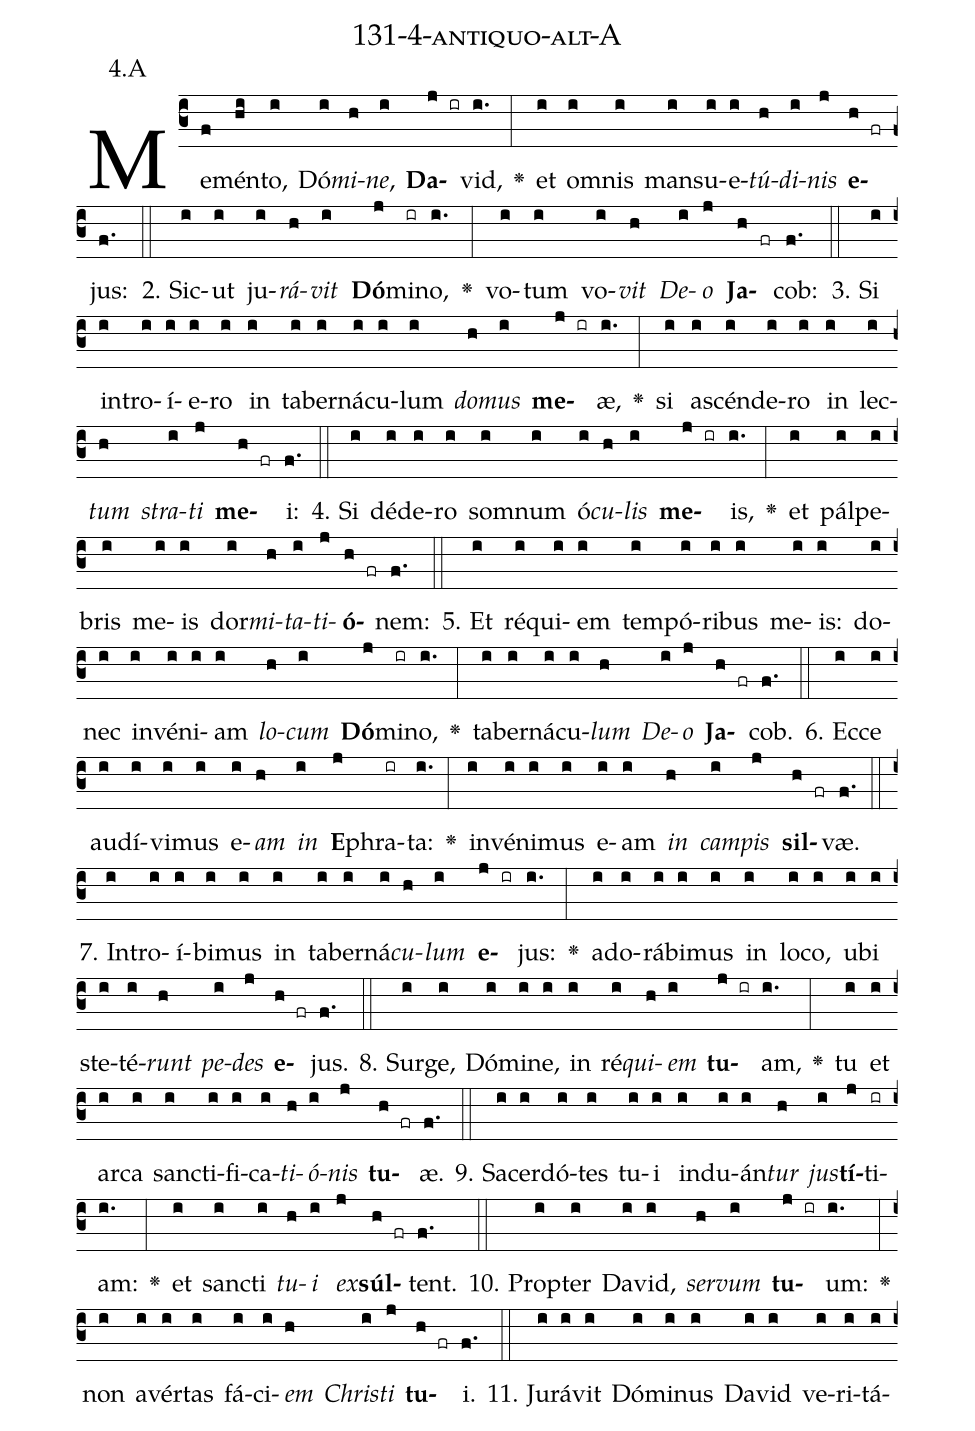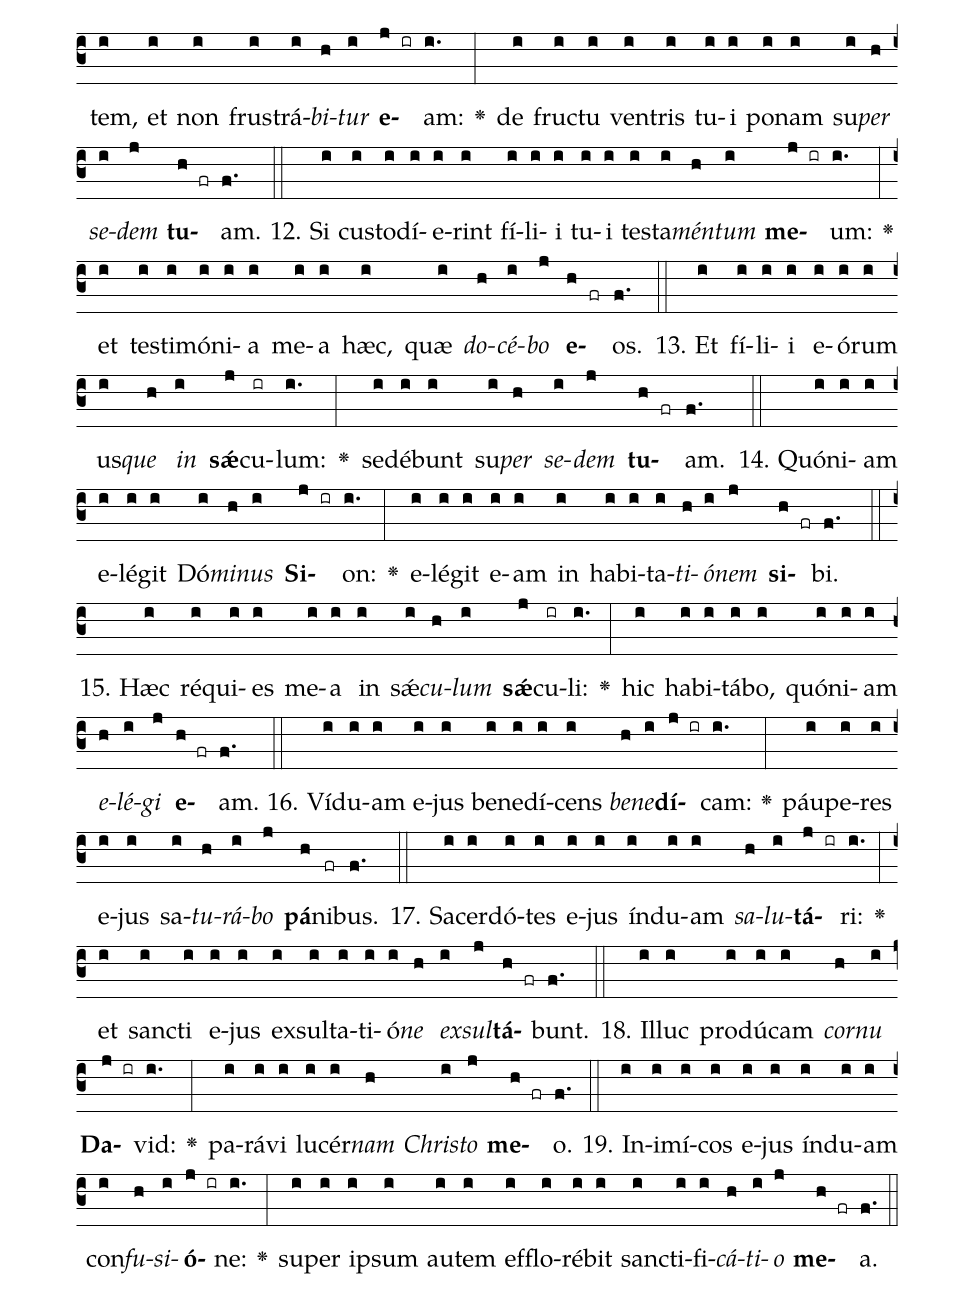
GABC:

name: 131-4-antiquo-alt-A;
annotation: 4.A;
%%
(c3)Me(f)mén(hi)to,(i) Dó(i)<i>mi</i>(h)<i>ne</i>,(i) <b>Da</b>(j ir)vid,(i.) <v>\greheightstar</v>(:) et(i) om(i)nis(i) man(i)su(i)e(i)<i>tú</i>(h)<i>di</i>(i)<i>nis</i>(j) <b>e</b>(h fr)jus:(f.) (::)
2. Sic(i)ut(i) ju(i)<i>rá</i>(h)<i>vit</i>(i) <b>Dó</b>(j)mi(ir)no,(i.) <v>\greheightstar</v>(:) vo(i)tum(i) vo(i)<i>vit</i>(h) <i>De</i>(i)<i>o</i>(j) <b>Ja</b>(h fr)cob:(f.) (::)
3. Si(i) in(i)tro(i)í(i)e(i)ro(i) in(i) ta(i)ber(i)ná(i)cu(i)lum(i) <i>do</i>(h)<i>mus</i>(i) <b>me</b>(j ir)æ,(i.) <v>\greheightstar</v>(:) si(i) a(i)scén(i)de(i)ro(i) in(i) lec(i)<i>tum</i>(h) <i>stra</i>(i)<i>ti</i>(j) <b>me</b>(h fr)i:(f.) (::)
4. Si(i) dé(i)de(i)ro(i) som(i)num(i) ó(i)<i>cu</i>(h)<i>lis</i>(i) <b>me</b>(j ir)is,(i.) <v>\greheightstar</v>(:) et(i) pál(i)pe(i)bris(i) me(i)is(i) dor(i)<i>mi</i>(h)<i>ta</i>(i)<i>ti</i>(j)<b>ó</b>(h fr)nem:(f.) (::)
5. Et(i) ré(i)qui(i)em(i) tem(i)pó(i)ri(i)bus(i) me(i)is:(i) do(i)nec(i) in(i)vé(i)ni(i)am(i) <i>lo</i>(h)<i>cum</i>(i) <b>Dó</b>(j)mi(ir)no,(i.) <v>\greheightstar</v>(:) ta(i)ber(i)ná(i)cu(i)<i>lum</i>(h) <i>De</i>(i)<i>o</i>(j) <b>Ja</b>(h fr)cob.(f.) (::)
6. Ec(i)ce(i) au(i)dí(i)vi(i)mus(i) e(i)<i>am</i>(h) <i>in</i>(i) <b>E</b>(j)phra(ir)ta:(i.) <v>\greheightstar</v>(:) in(i)vé(i)ni(i)mus(i) e(i)am(i) <i>in</i>(h) <i>cam</i>(i)<i>pis</i>(j) <b>sil</b>(h fr)væ.(f.) (::)
7. In(i)tro(i)í(i)bi(i)mus(i) in(i) ta(i)ber(i)ná(i)<i>cu</i>(h)<i>lum</i>(i) <b>e</b>(j ir)jus:(i.) <v>\greheightstar</v>(:) ad(i)o(i)rá(i)bi(i)mus(i) in(i) lo(i)co,(i) u(i)bi(i) ste(i)té(i)<i>runt</i>(h) <i>pe</i>(i)<i>des</i>(j) <b>e</b>(h fr)jus.(f.) (::)
8. Sur(i)ge,(i) Dó(i)mi(i)ne,(i) in(i) ré(i)<i>qui</i>(h)<i>em</i>(i) <b>tu</b>(j ir)am,(i.) <v>\greheightstar</v>(:) tu(i) et(i) ar(i)ca(i) sanc(i)ti(i)fi(i)ca(i)<i>ti</i>(h)<i>ó</i>(i)<i>nis</i>(j) <b>tu</b>(h fr)æ.(f.) (::)
9. Sa(i)cer(i)dó(i)tes(i) tu(i)i(i) ind(i)u(i)án(i)<i>tur</i>(h) <i>jus</i>(i)<b>tí</b>(j)ti(ir)am:(i.) <v>\greheightstar</v>(:) et(i) sanc(i)ti(i) <i>tu</i>(h)<i>i</i>(i) <i>ex</i>(j)<b>súl</b>(h fr)tent.(f.) (::)
10. Prop(i)ter(i) Da(i)vid,(i) <i>ser</i>(h)<i>vum</i>(i) <b>tu</b>(j ir)um:(i.) <v>\greheightstar</v>(:) non(i) a(i)vér(i)tas(i) fá(i)ci(i)<i>em</i>(h) <i>Chris</i>(i)<i>ti</i>(j) <b>tu</b>(h fr)i.(f.) (::)
11. Ju(i)rá(i)vit(i) Dó(i)mi(i)nus(i) Da(i)vid(i) ve(i)ri(i)tá(i)tem,(i) et(i) non(i) frus(i)trá(i)<i>bi</i>(h)<i>tur</i>(i) <b>e</b>(j ir)am:(i.) <v>\greheightstar</v>(:) de(i) fruc(i)tu(i) ven(i)tris(i) tu(i)i(i) po(i)nam(i) su(i)<i>per</i>(h) <i>se</i>(i)<i>dem</i>(j) <b>tu</b>(h fr)am.(f.) (::)
12. Si(i) cus(i)to(i)dí(i)e(i)rint(i) fí(i)li(i)i(i) tu(i)i(i) tes(i)ta(i)<i>mén</i>(h)<i>tum</i>(i) <b>me</b>(j ir)um:(i.) <v>\greheightstar</v>(:) et(i) tes(i)ti(i)mó(i)ni(i)a(i) me(i)a(i) hæc,(i) quæ(i) <i>do</i>(h)<i>cé</i>(i)<i>bo</i>(j) <b>e</b>(h fr)os.(f.) (::)
13. Et(i) fí(i)li(i)i(i) e(i)ó(i)rum(i) us(i)<i>que</i>(h) <i>in</i>(i) <b>sǽ</b>(j)cu(ir)lum:(i.) <v>\greheightstar</v>(:) se(i)dé(i)bunt(i) su(i)<i>per</i>(h) <i>se</i>(i)<i>dem</i>(j) <b>tu</b>(h fr)am.(f.) (::)
14. Quón(i)i(i)am(i) e(i)lé(i)git(i) Dó(i)<i>mi</i>(h)<i>nus</i>(i) <b>Si</b>(j ir)on:(i.) <v>\greheightstar</v>(:) e(i)lé(i)git(i) e(i)am(i) in(i) ha(i)bi(i)ta(i)<i>ti</i>(h)<i>ó</i>(i)<i>nem</i>(j) <b>si</b>(h fr)bi.(f.) (::)
15. Hæc(i) ré(i)qui(i)es(i) me(i)a(i) in(i) sǽ(i)<i>cu</i>(h)<i>lum</i>(i) <b>sǽ</b>(j)cu(ir)li:(i.) <v>\greheightstar</v>(:) hic(i) ha(i)bi(i)tá(i)bo,(i) quón(i)i(i)am(i) <i>e</i>(h)<i>lé</i>(i)<i>gi</i>(j) <b>e</b>(h fr)am.(f.) (::)
16. Ví(i)du(i)am(i) e(i)jus(i) be(i)ne(i)dí(i)cens(i) <i>be</i>(h)<i>ne</i>(i)<b>dí</b>(j ir)cam:(i.) <v>\greheightstar</v>(:) páu(i)pe(i)res(i) e(i)jus(i) sa(i)<i>tu</i>(h)<i>rá</i>(i)<i>bo</i>(j) <b>pá</b>(h)ni(fr)bus.(f.) (::)
17. Sa(i)cer(i)dó(i)tes(i) e(i)jus(i) índ(i)u(i)am(i) <i>sa</i>(h)<i>lu</i>(i)<b>tá</b>(j ir)ri:(i.) <v>\greheightstar</v>(:) et(i) sanc(i)ti(i) e(i)jus(i) ex(i)sul(i)ta(i)ti(i)ó(i)<i>ne</i>(h) <i>ex</i>(i)<i>sul</i>(j)<b>tá</b>(h fr)bunt.(f.) (::)
18. Il(i)luc(i) pro(i)dú(i)cam(i) <i>cor</i>(h)<i>nu</i>(i) <b>Da</b>(j ir)vid:(i.) <v>\greheightstar</v>(:) pa(i)rá(i)vi(i) lu(i)cér(i)<i>nam</i>(h) <i>Chris</i>(i)<i>to</i>(j) <b>me</b>(h fr)o.(f.) (::)
19. In(i)i(i)mí(i)cos(i) e(i)jus(i) índ(i)u(i)am(i) con(i)<i>fu</i>(h)<i>si</i>(i)<b>ó</b>(j ir)ne:(i.) <v>\greheightstar</v>(:) su(i)per(i) ip(i)sum(i) au(i)tem(i) ef(i)flo(i)ré(i)bit(i) sanc(i)ti(i)fi(i)<i>cá</i>(h)<i>ti</i>(i)<i>o</i>(j) <b>me</b>(h fr)a.(f.) (::)
